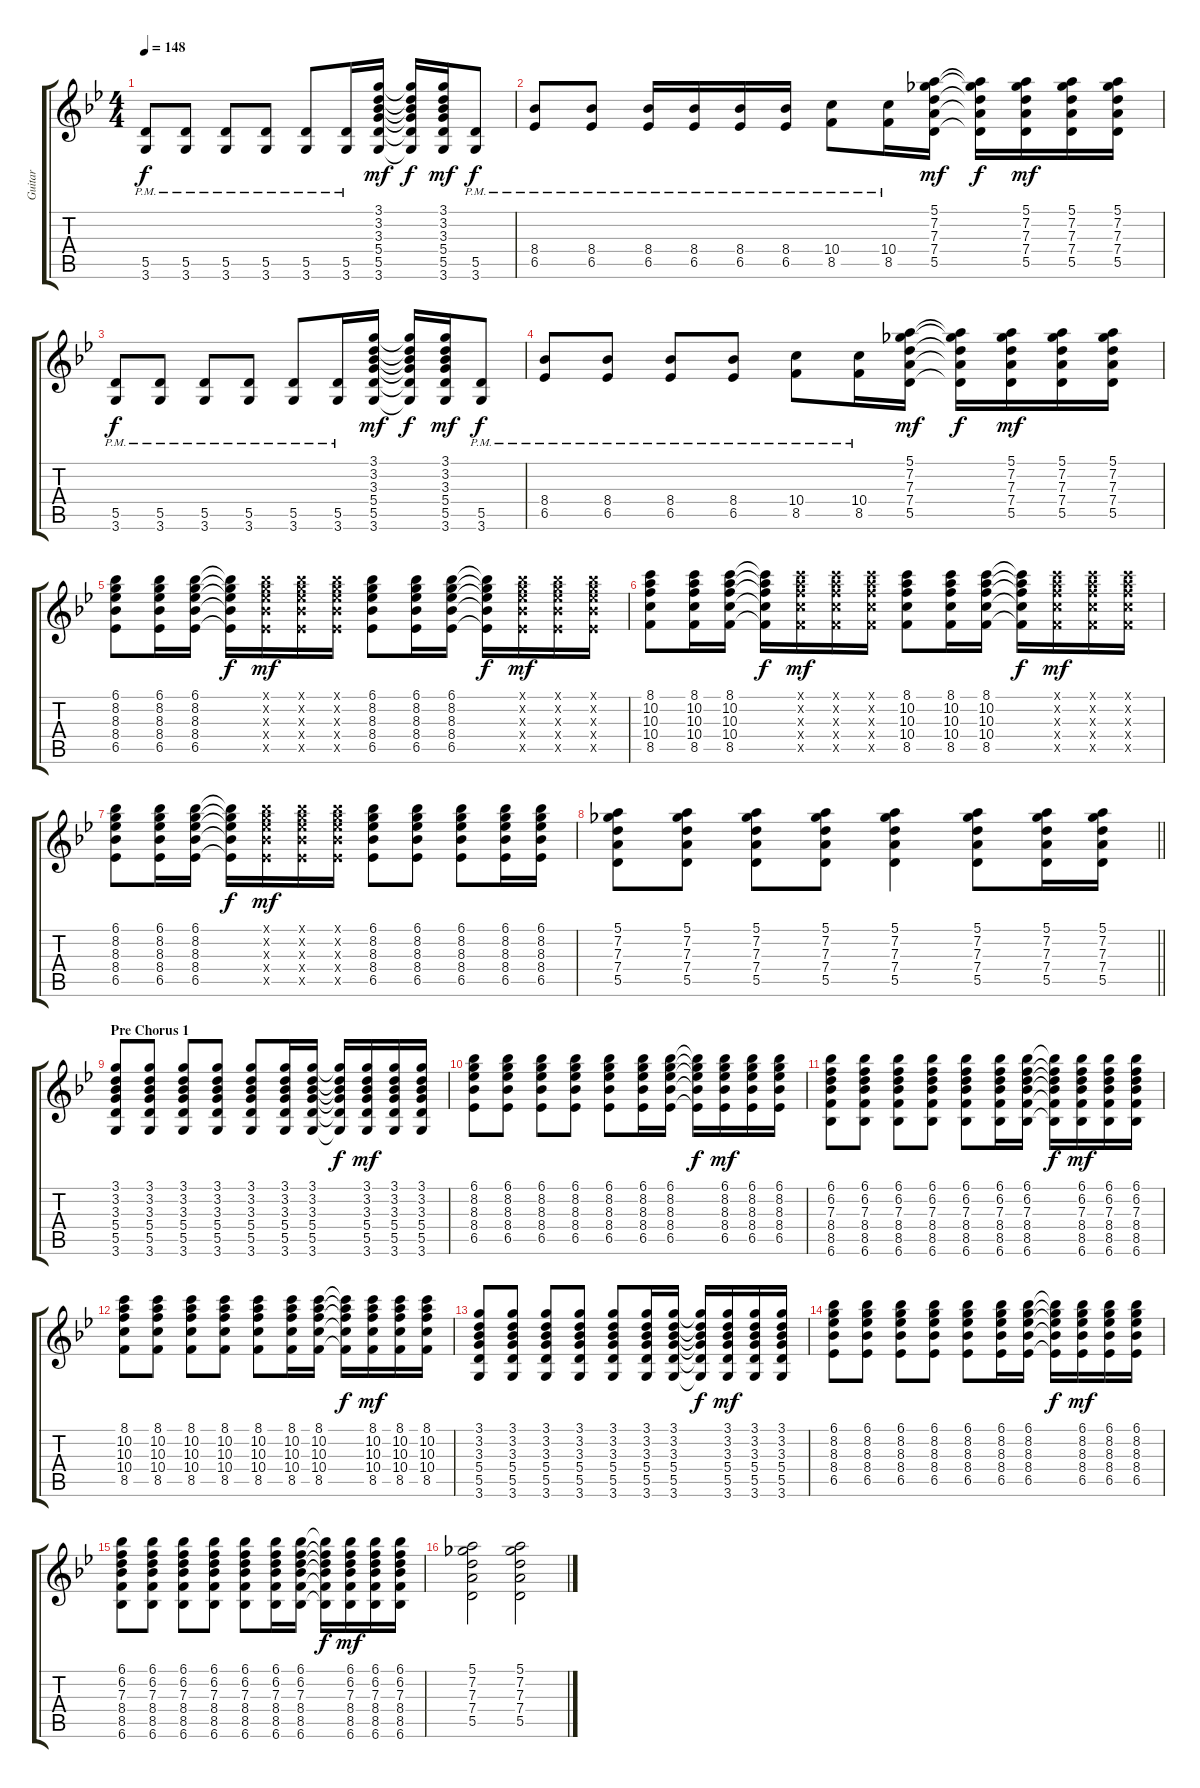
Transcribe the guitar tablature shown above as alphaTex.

\track ("Guitar" "Guitar") {instrument distortionguitar}
\staff {score tabs}
\tuning (E4 B3 G3 D3 A2 E2) {hide}
\ts (4 4)
\tempo 148
\clef g2
\ks gminor
(5.5{pm} 3.6{pm}).8{dy f} (5.5{pm} 3.6{pm}).8 (5.5{pm} 3.6{pm}).8 (5.5{pm} 3.6{pm}).8 (5.5{pm} 3.6{pm}).8 (5.5{pm} 3.6{pm}).16 (3.1 3.2 3.3 5.4 5.5 3.6).16{dy mf} (3.1{t} 3.2{t} 3.3{t} 5.4{t} 5.5{t} 3.6{t}).16{dy f} (3.1 3.2 3.3 5.4 5.5 3.6).16{dy mf} (5.5{pm} 3.6{pm}).8{dy f} |
(8.4{pm} 6.5{pm}).8 (8.4{pm} 6.5{pm}).8 (8.4{pm} 6.5{pm}).16 (8.4{pm} 6.5{pm}).16 (8.4{pm} 6.5{pm}).16 (8.4{pm} 6.5{pm}).16 (10.4{pm} 8.5{pm}).8 (10.4{pm} 8.5{pm}).16 (5.1 7.2 7.3 7.4 5.5).16{dy mf} (5.1{t} 7.2{t} 7.3{t} 7.4{t} 5.5{t}).16{dy f} (5.1 7.2 7.3 7.4 5.5).16{dy mf} (5.1 7.2 7.3 7.4 5.5).16 (5.1 7.2 7.3 7.4 5.5).16 |
(5.5{pm} 3.6{pm}).8{dy f} (5.5{pm} 3.6{pm}).8 (5.5{pm} 3.6{pm}).8 (5.5{pm} 3.6{pm}).8 (5.5{pm} 3.6{pm}).8 (5.5{pm} 3.6{pm}).16 (3.1 3.2 3.3 5.4 5.5 3.6).16{dy mf} (3.1{t} 3.2{t} 3.3{t} 5.4{t} 5.5{t} 3.6{t}).16{dy f} (3.1 3.2 3.3 5.4 5.5 3.6).16{dy mf} (5.5{pm} 3.6{pm}).8{dy f} |
(8.4{pm} 6.5{pm}).8 (8.4{pm} 6.5{pm}).8 (8.4{pm} 6.5{pm}).8 (8.4{pm} 6.5{pm}).8 (10.4{pm} 8.5{pm}).8 (10.4{pm} 8.5{pm}).16 (5.1 7.2 7.3 7.4 5.5).16{dy mf} (5.1{t} 7.2{t} 7.3{t} 7.4{t} 5.5{t}).16{dy f} (5.1 7.2 7.3 7.4 5.5).16{dy mf} (5.1 7.2 7.3 7.4 5.5).16 (5.1 7.2 7.3 7.4 5.5).16 |
(6.1 8.2 8.3 8.4 6.5).8 (6.1 8.2 8.3 8.4 6.5).16 (6.1 8.2 8.3 8.4 6.5).16 (6.1{t} 8.2{t} 8.3{t} 8.4{t} 6.5{t}).16{dy f} (6.1{x} 8.2{x} 8.3{x} 8.4{x} 6.5{x}).16{dy mf} (6.1{x} 8.2{x} 8.3{x} 8.4{x} 6.5{x}).16 (6.1{x} 8.2{x} 8.3{x} 8.4{x} 6.5{x}).16 (6.1 8.2 8.3 8.4 6.5).8 (6.1 8.2 8.3 8.4 6.5).16 (6.1 8.2 8.3 8.4 6.5).16 (6.1{t} 8.2{t} 8.3{t} 8.4{t} 6.5{t}).16{dy f} (6.1{x} 8.2{x} 8.3{x} 8.4{x} 6.5{x}).16{dy mf} (6.1{x} 8.2{x} 8.3{x} 8.4{x} 6.5{x}).16 (6.1{x} 8.2{x} 8.3{x} 8.4{x} 6.5{x}).16 |
(8.1 10.2 10.3 10.4 8.5).8 (8.1 10.2 10.3 10.4 8.5).16 (8.1 10.2 10.3 10.4 8.5).16 (8.1{t} 10.2{t} 10.3{t} 10.4{t} 8.5{t}).16{dy f} (8.1{x} 10.2{x} 10.3{x} 10.4{x} 8.5{x}).16{dy mf} (8.1{x} 10.2{x} 10.3{x} 10.4{x} 8.5{x}).16 (8.1{x} 10.2{x} 10.3{x} 10.4{x} 8.5{x}).16 (8.1 10.2 10.3 10.4 8.5).8 (8.1 10.2 10.3 10.4 8.5).16 (8.1 10.2 10.3 10.4 8.5).16 (8.1{t} 10.2{t} 10.3{t} 10.4{t} 8.5{t}).16{dy f} (8.1{x} 10.2{x} 10.3{x} 10.4{x} 8.5{x}).16{dy mf} (8.1{x} 10.2{x} 10.3{x} 10.4{x} 8.5{x}).16 (8.1{x} 10.2{x} 10.3{x} 10.4{x} 8.5{x}).16 |
(6.1 8.2 8.3 8.4 6.5).8 (6.1 8.2 8.3 8.4 6.5).16 (6.1 8.2 8.3 8.4 6.5).16 (6.1{t} 8.2{t} 8.3{t} 8.4{t} 6.5{t}).16{dy f} (6.1{x} 8.2{x} 8.3{x} 8.4{x} 6.5{x}).16{dy mf} (6.1{x} 8.2{x} 8.3{x} 8.4{x} 6.5{x}).16 (6.1{x} 8.2{x} 8.3{x} 8.4{x} 6.5{x}).16 (6.1 8.2 8.3 8.4 6.5).8 (6.1 8.2 8.3 8.4 6.5).8 (6.1 8.2 8.3 8.4 6.5).8 (6.1 8.2 8.3 8.4 6.5).16 (6.1 8.2 8.3 8.4 6.5).16 |
\barLineRight lightlight
(5.1 7.2 7.3 7.4 5.5).8 (5.1 7.2 7.3 7.4 5.5).8 (5.1 7.2 7.3 7.4 5.5).8 (5.1 7.2 7.3 7.4 5.5).8 (5.1 7.2 7.3 7.4 5.5).4 (5.1 7.2 7.3 7.4 5.5).8 (5.1 7.2 7.3 7.4 5.5).16 (5.1 7.2 7.3 7.4 5.5).16 |
\section ("" "Pre Chorus 1")
(3.1 3.2 3.3 5.4 5.5 3.6).8 (3.1 3.2 3.3 5.4 5.5 3.6).8 (3.1 3.2 3.3 5.4 5.5 3.6).8 (3.1 3.2 3.3 5.4 5.5 3.6).8 (3.1 3.2 3.3 5.4 5.5 3.6).8 (3.1 3.2 3.3 5.4 5.5 3.6).16 (3.1 3.2 3.3 5.4 5.5 3.6).16 (3.1{t} 3.2{t} 3.3{t} 5.4{t} 5.5{t} 3.6{t}).16{dy f} (3.1 3.2 3.3 5.4 5.5 3.6).16{dy mf} (3.1 3.2 3.3 5.4 5.5 3.6).16 (3.1 3.2 3.3 5.4 5.5 3.6).16 |
(6.1 8.2 8.3 8.4 6.5).8 (6.1 8.2 8.3 8.4 6.5).8 (6.1 8.2 8.3 8.4 6.5).8 (6.1 8.2 8.3 8.4 6.5).8 (6.1 8.2 8.3 8.4 6.5).8 (6.1 8.2 8.3 8.4 6.5).16 (6.1 8.2 8.3 8.4 6.5).16 (6.1{t} 8.2{t} 8.3{t} 8.4{t} 6.5{t}).16{dy f} (6.1 8.2 8.3 8.4 6.5).16{dy mf} (6.1 8.2 8.3 8.4 6.5).16 (6.1 8.2 8.3 8.4 6.5).16 |
(6.1 6.2 7.3 8.4 8.5 6.6).8 (6.1 6.2 7.3 8.4 8.5 6.6).8 (6.1 6.2 7.3 8.4 8.5 6.6).8 (6.1 6.2 7.3 8.4 8.5 6.6).8 (6.1 6.2 7.3 8.4 8.5 6.6).8 (6.1 6.2 7.3 8.4 8.5 6.6).16 (6.1 6.2 7.3 8.4 8.5 6.6).16 (6.1{t} 6.2{t} 7.3{t} 8.4{t} 8.5{t} 6.6{t}).16{dy f} (6.1 6.2 7.3 8.4 8.5 6.6).16{dy mf} (6.1 6.2 7.3 8.4 8.5 6.6).16 (6.1 6.2 7.3 8.4 8.5 6.6).16 |
(8.1 10.2 10.3 10.4 8.5).8 (8.1 10.2 10.3 10.4 8.5).8 (8.1 10.2 10.3 10.4 8.5).8 (8.1 10.2 10.3 10.4 8.5).8 (8.1 10.2 10.3 10.4 8.5).8 (8.1 10.2 10.3 10.4 8.5).16 (8.1 10.2 10.3 10.4 8.5).16 (8.1{t} 10.2{t} 10.3{t} 10.4{t} 8.5{t}).16{dy f} (8.1 10.2 10.3 10.4 8.5).16{dy mf} (8.1 10.2 10.3 10.4 8.5).16 (8.1 10.2 10.3 10.4 8.5).16 |
(3.1 3.2 3.3 5.4 5.5 3.6).8 (3.1 3.2 3.3 5.4 5.5 3.6).8 (3.1 3.2 3.3 5.4 5.5 3.6).8 (3.1 3.2 3.3 5.4 5.5 3.6).8 (3.1 3.2 3.3 5.4 5.5 3.6).8 (3.1 3.2 3.3 5.4 5.5 3.6).16 (3.1 3.2 3.3 5.4 5.5 3.6).16 (3.1{t} 3.2{t} 3.3{t} 5.4{t} 5.5{t} 3.6{t}).16{dy f} (3.1 3.2 3.3 5.4 5.5 3.6).16{dy mf} (3.1 3.2 3.3 5.4 5.5 3.6).16 (3.1 3.2 3.3 5.4 5.5 3.6).16 |
(6.1 8.2 8.3 8.4 6.5).8 (6.1 8.2 8.3 8.4 6.5).8 (6.1 8.2 8.3 8.4 6.5).8 (6.1 8.2 8.3 8.4 6.5).8 (6.1 8.2 8.3 8.4 6.5).8 (6.1 8.2 8.3 8.4 6.5).16 (6.1 8.2 8.3 8.4 6.5).16 (6.1{t} 8.2{t} 8.3{t} 8.4{t} 6.5{t}).16{dy f} (6.1 8.2 8.3 8.4 6.5).16{dy mf} (6.1 8.2 8.3 8.4 6.5).16 (6.1 8.2 8.3 8.4 6.5).16 |
(6.1 6.2 7.3 8.4 8.5 6.6).8 (6.1 6.2 7.3 8.4 8.5 6.6).8 (6.1 6.2 7.3 8.4 8.5 6.6).8 (6.1 6.2 7.3 8.4 8.5 6.6).8 (6.1 6.2 7.3 8.4 8.5 6.6).8 (6.1 6.2 7.3 8.4 8.5 6.6).16 (6.1 6.2 7.3 8.4 8.5 6.6).16 (6.1{t} 6.2{t} 7.3{t} 8.4{t} 8.5{t} 6.6{t}).16{dy f} (6.1 6.2 7.3 8.4 8.5 6.6).16{dy mf} (6.1 6.2 7.3 8.4 8.5 6.6).16 (6.1 6.2 7.3 8.4 8.5 6.6).16 |
(5.1 7.2 7.3 7.4 5.5).2 (5.1 7.2 7.3 7.4 5.5).2
